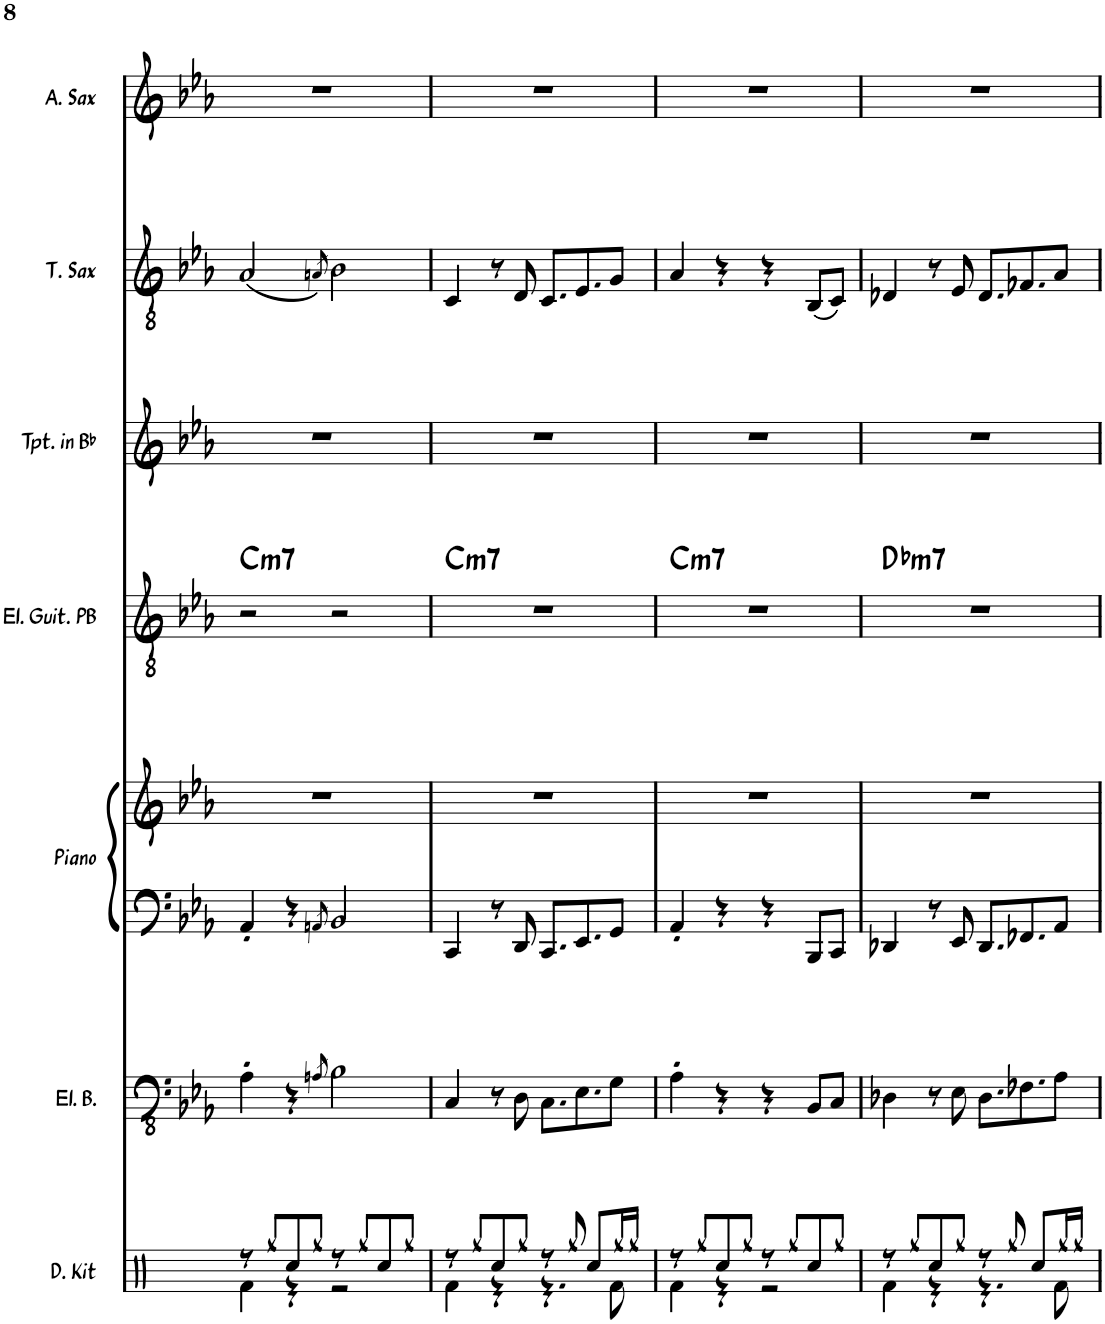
**kern	**kern	**kern	**kern	**kern	**harte	**kern	**kern	**kern
*part7	*part6	*part5	*part5	*part4	*part4	*part3	*part2	*part1
*staff8	*staff7	*staff6	*staff5	*staff4	*	*staff3	*staff2	*staff1
*I"Drum Kit	*I"Electric Bass	*I"Piano	*	*I"Electric Guitar Playback	*	*I"Trumpet in Bb	*I"Tenor Sax	*I"Alto Sax
*I'D. Kit	*I'El. B.	*I'Piano	*	*I'El. Guit. PB	*	*I'Tpt. in Bb	*I'T. Sax	*I'A. Sax
!!LO:PB:g=z
*clefX	*clefFv4	*clefF4	*clefG2	*clefGv2	*	*clefG2	*clefGv2	*clefG2
*	*	*	*	*	*	*Trd1c2	*Trd8c14	*Trd5c9
*k[]	*k[b-e-a-]	*k[b-e-a-]	*k[b-e-a-]	*k[b-e-a-]	*	*k[b-e-a-]	*k[b-e-a-]	*k[b-e-a-]
*M4/4	*M4/4	*M4/4	*M4/4	*M4/4	*	*M4/4	*M4/4	*M4/4
=28	=28	=28	=28	=28	=28	=28	=28	=28
*^	*	*	*	*	*	*	*	*
!	!	!	!	!	!	!LO:H:kt=m7	!	!	!
8r	4Rf\	4AA-'\	4AA-'/	1r	2r	C:min7	1r	(2A-/	1r
8Rgg/L	.	.	.	.	.	.	.	.	.
8Rcc/	4r	4r	4r	.	.	.	.	.	.
8Rgg/J	.	.	.	.	.	.	.	.	.
.	.	8qAAn/	8qAAn/	.	.	.	.	8qAn/)	.
8r	2r	2BB-\	2BB-/	.	2r	.	.	2B-\	.
8Rgg/L	.	.	.	.	.	.	.	.	.
8Rcc/	.	.	.	.	.	.	.	.	.
8Rgg/J	.	.	.	.	.	.	.	.	.
=29	=29	=29	=29	=29	=29	=29	=29	=29	=29
!	!	!	!	!	!	!LO:H:kt=m7	!	!	!
8r	4Rf\	4CC/	4CC/	1r	1r	C:min7	1r	4C/	1r
8Rgg/L	.	.	.	.	.	.	.	.	.
8Rcc/	4r	8r	8r	.	.	.	.	8r	.
8Rgg/J	.	8DD\	8DD/	.	.	.	.	8D/	.
8r	4.r	8.CC\L	8.CC/L	.	.	.	.	8.C/L	.
8Rgg/	.	.	.	.	.	.	.	.	.
.	.	8.EE-\	8.EE-/	.	.	.	.	8.E-/	.
8Rcc/L	.	.	.	.	.	.	.	.	.
16Rgg/L	8Rf\	8GG\J	8GG/J	.	.	.	.	8G/J	.
16Rgg/JJ	.	.	.	.	.	.	.	.	.
=30	=30	=30	=30	=30	=30	=30	=30	=30	=30
!	!	!	!	!	!	!LO:H:kt=m7	!	!	!
8r	4Rf\	4AA-'\	4AA-'/	1r	1r	C:min7	1r	4A-/	1r
8Rgg/L	.	.	.	.	.	.	.	.	.
8Rcc/	4r	4r	4r	.	.	.	.	4r	.
8Rgg/J	.	.	.	.	.	.	.	.	.
8r	2r	4r	4r	.	.	.	.	4r	.
8Rgg/L	.	.	.	.	.	.	.	.	.
8Rcc/	.	8BBB-/L	8BBB-/L	.	.	.	.	(8BB-/L	.
8Rgg/J	.	8CC/J	8CC/J	.	.	.	.	8C/J)	.
=31	=31	=31	=31	=31	=31	=31	=31	=31	=31
!	!	!	!	!	!	!LO:H:kt=m7	!	!	!
8r	4Rf\	4DD-X\	4DD-X/	1r	1r	Db:min7	1r	4D-X/	1r
8Rgg/L	.	.	.	.	.	.	.	.	.
8Rcc/	4r	8r	8r	.	.	.	.	8r	.
8Rgg/J	.	8EE-\	8EE-/	.	.	.	.	8E-/	.
8r	4.r	8.DD-\L	8.DD-/L	.	.	.	.	8.D-/L	.
8Rgg/	.	.	.	.	.	.	.	.	.
.	.	8.FF-X\	8.FF-X/	.	.	.	.	8.F-X/	.
8Rcc/L	.	.	.	.	.	.	.	.	.
16Rgg/L	8Rf\	8AA-\J	8AA-/J	.	.	.	.	8A-/J	.
16Rgg/JJ	.	.	.	.	.	.	.	.	.
*v	*v	*	*	*	*	*	*	*	*
=	=	=	=	=	=	=	=	=
*-	*-	*-	*-	*-	*-	*-	*-	*-
